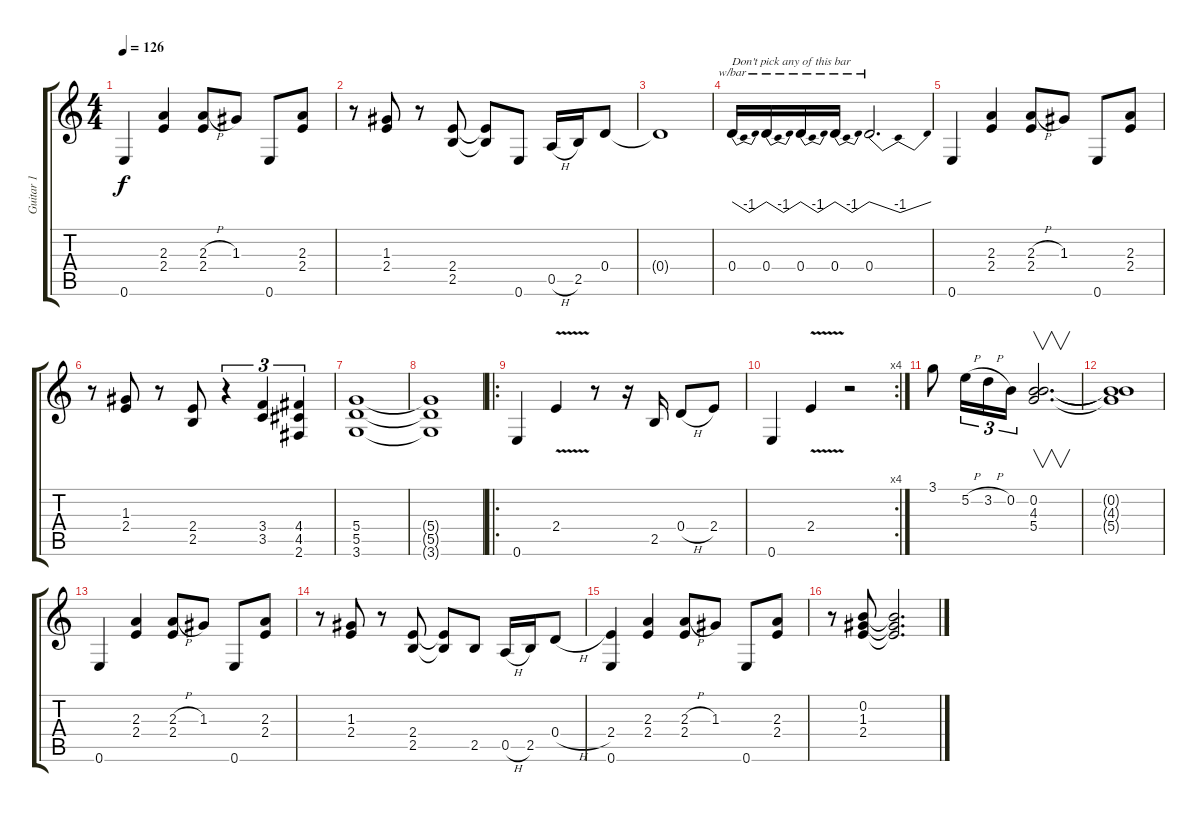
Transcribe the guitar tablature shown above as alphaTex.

\track ("Guitar 1" "Guitar 1") {instrument overdrivenguitar}
\staff {score tabs}
\tuning (E4 B3 G3 D3 A2 E2) {hide}
\ts (4 4)
\tempo 126
\clef g2
\ks c
0.6.4{dy f instrument overdrivenguitar} (2.3 2.4).4 (2.3{h} 2.4).8 1.3.8 0.6.8 (2.3 2.4).8 |
r.8 (1.3 2.4).8 r.8 (2.4 2.5).8 (2.4{t} 2.5{t}).8 0.6.8 0.5{h}.16 2.5.16 0.4.8 |
0.4{t}.1 |
0.4.16{tbe (dip default 0 0 30 -4 60 0) txt "Don't pick any of this bar"} 0.4.16{tbe (dip default 0 0 30 -4 60 0)} 0.4.16{tbe (dip default 0 0 30 -4 60 0)} 0.4.16{tbe (dip default 0 0 30 -4 60 0)} 0.4.2{d tbe (dip default 0 0 30 -4 60 0)} |
0.6.4 (2.3 2.4).4 (2.3{h} 2.4).8 1.3.8 0.6.8 (2.3 2.4).8 |
r.8 (1.3 2.4).8 r.8 (2.4 2.5).8 r.4{tu (3 2)} (3.4 3.5).4{tu (3 2)} (4.4 4.5 2.6).4{tu (3 2)} |
(5.4 5.5 3.6).1 |
(5.4{t} 5.5{t} 3.6{t}).1 |
\ro
0.6.4 2.4{v}.4 r.8 r.16 2.5.16 0.4{h}.8 2.4.8 |
\rc 4
0.6.4 2.4{v}.4 r.2 |
3.1.8 5.2{h}.16{tu (3 2)} 3.2{h}.16{tu (3 2)} 0.2.16{tu (3 2)} (0.2 4.3 5.4).2{v d} |
(0.2{t} 4.3{t} 5.4{t}).1 |
0.6.4 (2.3 2.4).4 (2.3{h} 2.4).8 1.3.8 0.6.8 (2.3 2.4).8 |
r.8 (1.3 2.4).8 r.8 (2.4 2.5).8 (2.4{t} 2.5{t}).8 2.5.8 0.5{h}.16 2.5.16 0.4{h}.8 |
(2.4 0.6).4 (2.3 2.4).4 (2.3{h} 2.4).8 1.3.8 0.6.8 (2.3 2.4).8 |
r.8 (0.2 1.3 2.4).8 (0.2{t} 1.3{t} 2.4{t}).2{d}
